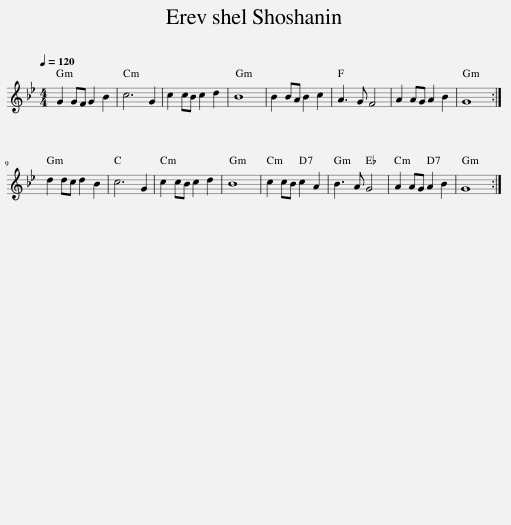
X:1
L:1/8
Q:1/4=120
M:4/4
I:linebreak $
K:Gmin
V:1 treble
V:1
 G2 GF G2 B2 | c6 G2 | c2 cB c2 d2 | B8 | B2 BA B2 c2 | %5
 A3 G F4 | A2 AG A2 B2 | G8 :|$ d2 dc d2 B2 | c6 G2 | %10
 c2 cB c2 d2 | B8 | c2 cB c2 A2 | B3 A G4 | A2 AG A2 B2 | %15
 G8 :| %16
